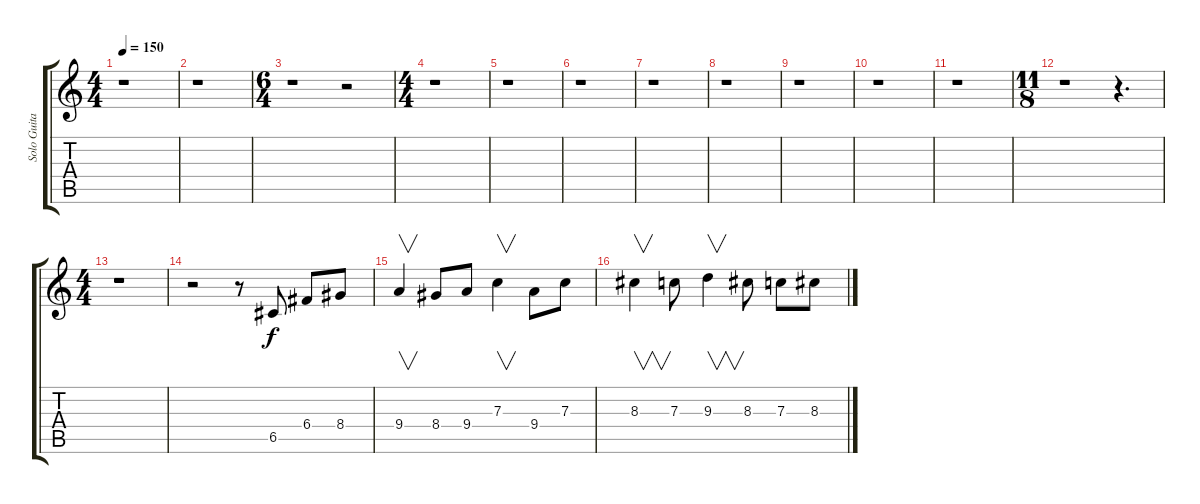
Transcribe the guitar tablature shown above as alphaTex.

\track ("Solo Guitar" "Solo Guita") {instrument overdrivenguitar}
\staff {score tabs}
\tuning (D4 A3 F3 C3 G2 D2) {hide}
\ts (4 4)
\tempo 150
\clef g2
\ks c
r.1{dy f} |
r.1 |
\ts (6 4)
r.1 r.2 |
\ts (4 4)
r.1 |
r.1 |
r.1 |
r.1 |
r.1 |
r.1 |
r.1 |
r.1 |
\ts (11 8)
r.1 r.4{d} |
\ts (4 4)
r.1 |
r.2 r.8 6.5.8 6.4.8 8.4.8 |
9.4.4{v} 8.4.8 9.4.8 7.3.4{v} 9.4.8 7.3.8 |
8.3.4{v} 7.3.8 9.3.4{v} 8.3.8 7.3.8 8.3.8
